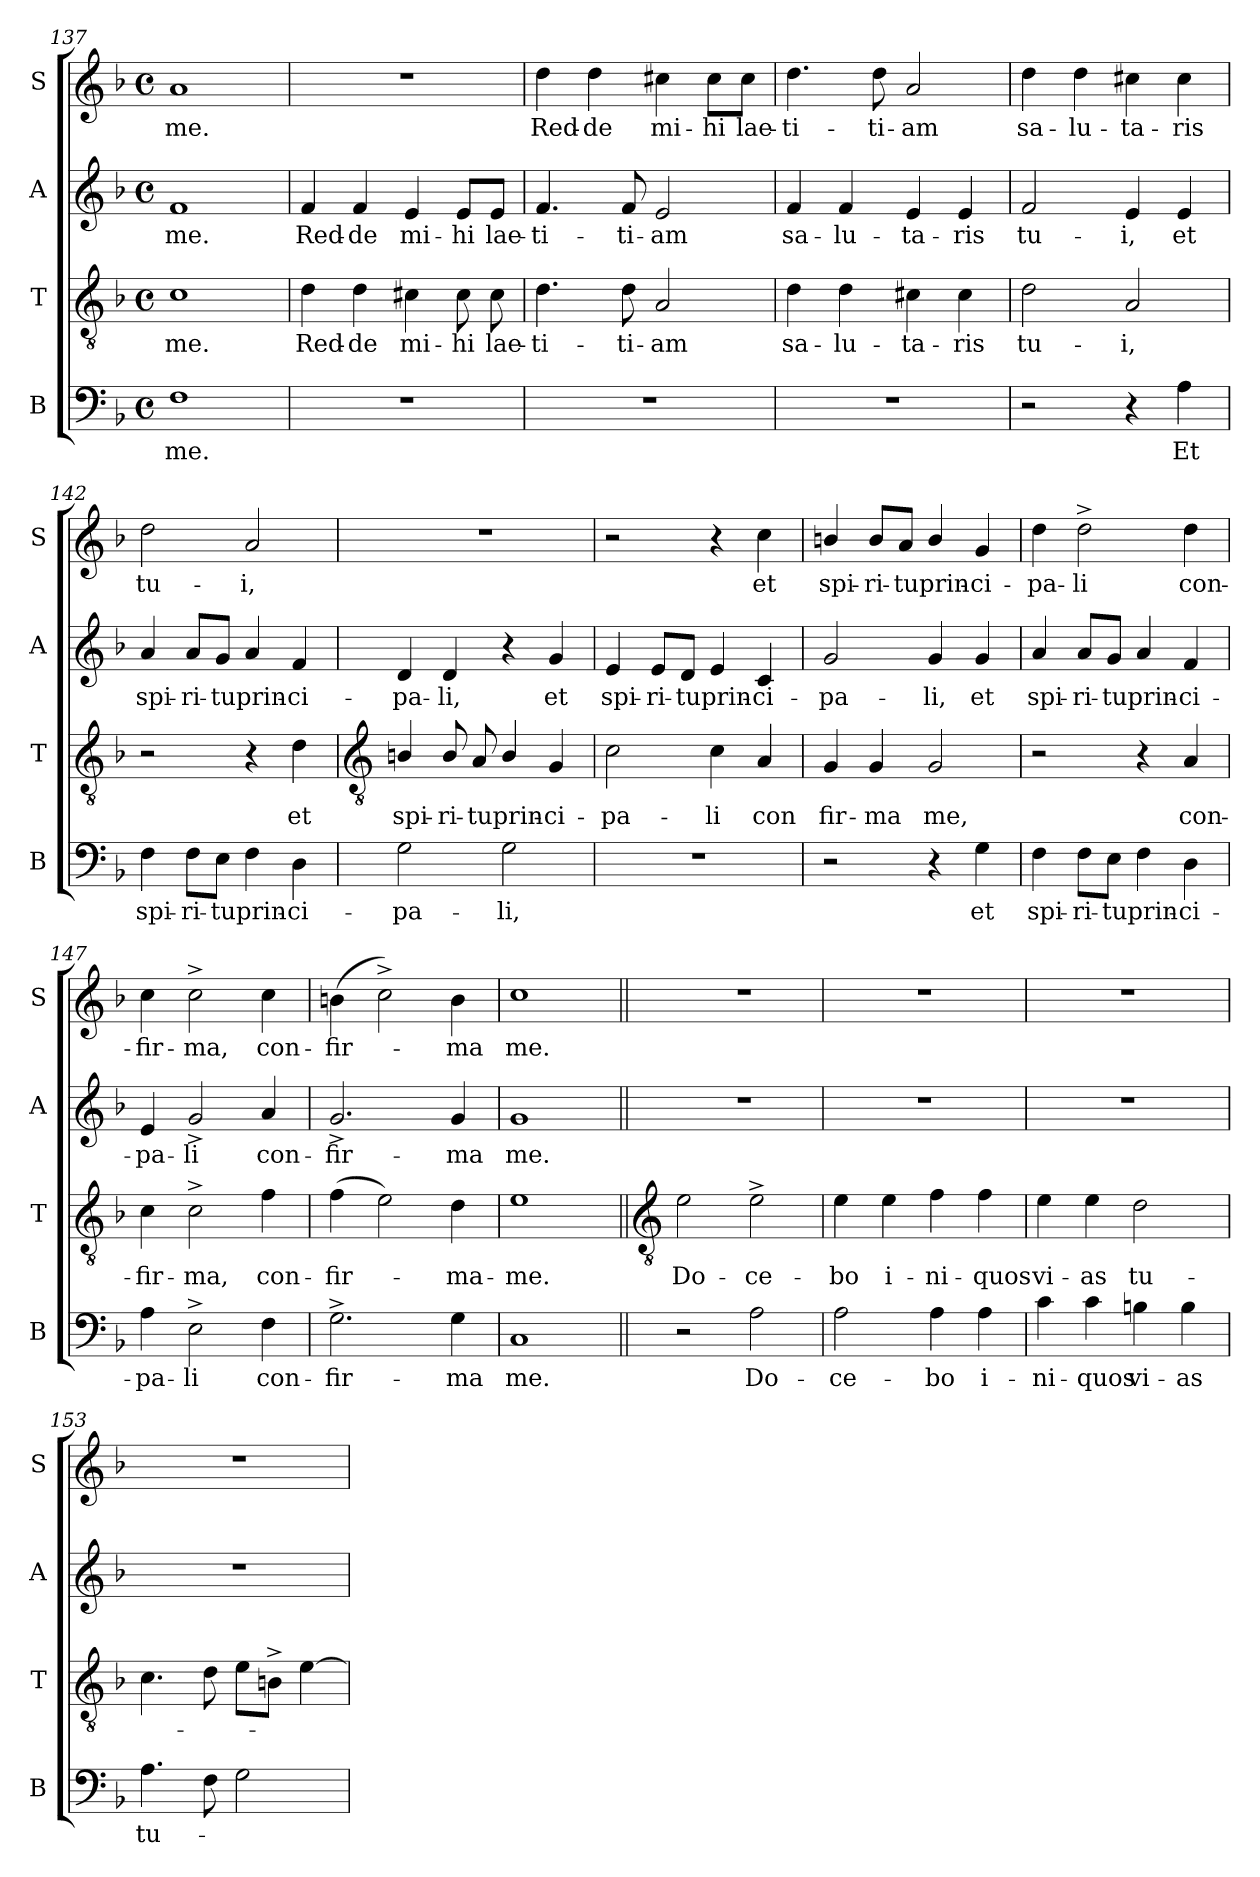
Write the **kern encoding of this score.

**kern	**text	**kern	**text	**kern	**text	**kern	**text
*part4	*part4	*part3	*part3	*part2	*part2	*part1	*part1
*staff4	*staff4	*staff3	*staff3	*staff2	*staff2	*staff1	*staff1
*I"B	*	*I"T	*	*I"A	*	*I"S	*
*I'B	*	*I'T	*	*I'A	*	*I'S	*
*clefF4	*	*clefGv2	*	*clefG2	*	*clefG2	*
*k[b-]	*	*k[b-]	*	*k[b-]	*	*k[b-]	*
*F:	*	*F:	*	*F:	*	*F:	*
*M4/4	*	*M4/4	*	*M4/4	*	*M4/4	*
*met(c)	*	*met(c)	*	*met(c)	*	*met(c)	*
=137	=137	=137	=137	=137	=137	=137	=137
!	!LO:LY:b	!	!LO:LY:b	!	!LO:LY:b	!	!LO:LY:b
1F	me.	1c	me.	1f	me.	1a	me.
=138	=138	=138	=138	=138	=138	=138	=138
!	!	!	!LO:LY:b	!	!LO:LY:b	!	!
1r	.	4d	Red-	4f	Red-	1r	.
!	!	!	!LO:LY:b	!	!LO:LY:b	!	!
.	.	4d	-de	4f	-de	.	.
!	!	!	!LO:LY:b	!	!LO:LY:b	!	!
.	.	4c#X	mi-	4e	mi-	.	.
!	!	!	!LO:LY:b	!	!LO:LY:b	!	!
.	.	8c#	-hi	8e/L	-hi	.	.
!	!	!	!LO:LY:b	!	!LO:LY:b	!	!
.	.	8c#	lae-	8e/J	lae-	.	.
=139	=139	=139	=139	=139	=139	=139	=139
!	!	!	!LO:LY:b	!	!LO:LY:b	!	!LO:LY:b
1r	.	4.d	-ti-	4.f	-ti-	4dd	Red-
!	!	!	!	!	!	!	!LO:LY:b
.	.	.	.	.	.	4dd	-de
!	!	!	!LO:LY:b	!	!LO:LY:b	!	!
.	.	8d	-ti-	8f	-ti-	.	.
!	!	!	!LO:LY:b	!	!LO:LY:b	!	!LO:LY:b
.	.	2A	-am	2e	-am	4cc#X	mi-
!	!	!	!	!	!	!	!LO:LY:b
.	.	.	.	.	.	8cc#\L	-hi
!	!	!	!	!	!	!	!LO:LY:b
.	.	.	.	.	.	8cc#\J	lae-
=140	=140	=140	=140	=140	=140	=140	=140
!	!	!	!LO:LY:b	!	!LO:LY:b	!	!LO:LY:b
1r	.	4d	sa-	4f	sa-	4.dd	-ti-
!	!	!	!LO:LY:b	!	!LO:LY:b	!	!
.	.	4d	-lu-	4f	-lu-	.	.
!	!	!	!	!	!	!	!LO:LY:b
.	.	.	.	.	.	8dd	-ti-
!	!	!	!LO:LY:b	!	!LO:LY:b	!	!LO:LY:b
.	.	4c#X	-ta-	4e	-ta-	2a	-am
!	!	!	!LO:LY:b	!	!LO:LY:b	!	!
.	.	4c#	-ris	4e	-ris	.	.
=141	=141	=141	=141	=141	=141	=141	=141
!	!	!	!LO:LY:b	!	!LO:LY:b	!	!LO:LY:b
2r	.	2d	tu-	2f	tu-	4dd	sa-
!	!	!	!	!	!	!	!LO:LY:b
.	.	.	.	.	.	4dd	-lu-
!	!	!	!LO:LY:b	!	!LO:LY:b	!	!LO:LY:b
4r	.	2A	-i,	4e	-i,	4cc#X	-ta-
!	!LO:LY:b	!	!	!	!LO:LY:b	!	!LO:LY:b
4A	Et	.	.	4e	et	4cc#	-ris
=142	=142	=142	=142	=142	=142	=142	=142
!	!LO:LY:b	!	!	!	!LO:LY:b	!	!LO:LY:b
4F	spi-	2r	.	4a	spi-	2dd	tu-
!	!LO:LY:b	!	!	!	!LO:LY:b	!	!
8F\L	-ri-	.	.	8a/L	-ri-	.	.
!	!LO:LY:b	!	!	!	!LO:LY:b	!	!
8E\J	-tu	.	.	8g/J	-tu	.	.
!	!LO:LY:b	!	!	!	!LO:LY:b	!	!LO:LY:b
4F	prin-	4r	.	4a	prin-	2a	-i,
!	!LO:LY:b	!	!LO:LY:b	!	!LO:LY:b	!	!
4D	-ci-	4d	et	4f	-ci-	.	.
!!LO:LB:g=z
=143	=143	=143	=143	=143	=143	=143	=143
*	*	*clefGv2	*	*	*	*	*
!	!LO:LY:b	!	!LO:LY:b	!	!LO:LY:b	!	!
2G	-pa-	4Bn/	spi-	4d	-pa-	1r	.
!	!	!	!LO:LY:b	!	!LO:LY:b	!	!
.	.	8B/	-ri-	4d	-li,	.	.
!	!	!	!LO:LY:b	!	!	!	!
.	.	8A	-tu	.	.	.	.
!	!LO:LY:b	!	!LO:LY:b	!	!	!	!
2G	-li,	4B/	prin-	4r	.	.	.
!	!	!	!LO:LY:b	!	!LO:LY:b	!	!
.	.	4G	-ci-	4g	et	.	.
=144	=144	=144	=144	=144	=144	=144	=144
!	!	!	!LO:LY:b	!	!LO:LY:b	!	!
1r	.	2c	-pa-	4e	spi-	2r	.
!	!	!	!	!	!LO:LY:b	!	!
.	.	.	.	8e/L	-ri-	.	.
!	!	!	!	!	!LO:LY:b	!	!
.	.	.	.	8d/J	-tu	.	.
!	!	!	!LO:LY:b	!	!LO:LY:b	!	!
.	.	4c	-li	4e	prin-	4r	.
!	!	!	!LO:LY:b	!	!LO:LY:b	!	!LO:LY:b
.	.	4A	con	4c	-ci-	4cc	et
=145	=145	=145	=145	=145	=145	=145	=145
!	!	!	!LO:LY:b	!	!LO:LY:b	!	!LO:LY:b
2r	.	4G	fir-	2g	-pa-	4bn/	spi-
!	!	!	!LO:LY:b	!	!	!	!LO:LY:b
.	.	4G	-ma	.	.	8b/L	-ri-
!	!	!	!	!	!	!	!LO:LY:b
.	.	.	.	.	.	8a/J	-tu
!	!	!	!LO:LY:b	!	!LO:LY:b	!	!LO:LY:b
4r	.	2G	me,	4g	-li,	4b/	prin-
!	!LO:LY:b	!	!	!	!LO:LY:b	!	!LO:LY:b
4G	et	.	.	4g	et	4g	-ci-
=146	=146	=146	=146	=146	=146	=146	=146
!	!LO:LY:b	!	!	!	!LO:LY:b	!	!LO:LY:b
4F	spi-	2r	.	4a	spi-	4dd	-pa-
!	!LO:LY:b	!	!	!	!LO:LY:b	!	!LO:LY:b
8F\L	-ri-	.	.	8a/L	-ri-	2dd^	-li
!	!LO:LY:b	!	!	!	!LO:LY:b	!	!
8E\J	-tu	.	.	8g/J	-tu	.	.
!	!LO:LY:b	!	!	!	!LO:LY:b	!	!
4F	prin-	4r	.	4a	prin-	.	.
!	!LO:LY:b	!	!LO:LY:b	!	!LO:LY:b	!	!LO:LY:b
4D	-ci-	4A	con-	4f	-ci-	4dd	con-
=147	=147	=147	=147	=147	=147	=147	=147
!	!LO:LY:b	!	!LO:LY:b	!	!LO:LY:b	!	!LO:LY:b
4A	-pa-	4c	-fir-	4e	-pa-	4cc	-fir-
!	!LO:LY:b	!	!LO:LY:b	!	!LO:LY:b	!	!LO:LY:b
2E^	-li	2c^	-ma,	2g^	-li	2cc^	-ma,
!	!LO:LY:b	!	!LO:LY:b	!	!LO:LY:b	!	!LO:LY:b
4F	con-	4f	con-	4a	con-	4cc	con-
=148	=148	=148	=148	=148	=148	=148	=148
!	!LO:LY:b	!	!LO:LY:b	!	!LO:LY:b	!	!LO:LY:b
2.G^	-fir-	(>4f	-fir-	2.g^	-fir-	(>4bn	-fir-
.	.	2e)	.	.	.	2cc^)	.
!	!LO:LY:b	!	!LO:LY:b	!	!LO:LY:b	!	!LO:LY:b
4G	-ma	4d	ma-	4g	-ma	4b	ma
=149	=149	=149	=149	=149	=149	=149	=149
!	!LO:LY:b	!	!LO:LY:b	!	!LO:LY:b	!	!LO:LY:b
1C	me.	1e	-me.	1g	me.	1cc	me.
!!LO:LB:g=z
=150||	=150||	=150||	=150||	=150||	=150||	=150||	=150||
*	*	*clefGv2	*	*	*	*	*
!	!	!	!LO:LY:b	!	!	!	!
2r	.	2e	Do-	1r	.	1r	.
!	!LO:LY:b	!	!LO:LY:b	!	!	!	!
2A	Do-	2e^	-ce-	.	.	.	.
=151	=151	=151	=151	=151	=151	=151	=151
!	!LO:LY:b	!	!LO:LY:b	!	!	!	!
2A	-ce-	4e	-bo	1r	.	1r	.
!	!	!	!LO:LY:b	!	!	!	!
.	.	4e	i-	.	.	.	.
!	!LO:LY:b	!	!LO:LY:b	!	!	!	!
4A	-bo	4f	-ni-	.	.	.	.
!	!LO:LY:b	!	!LO:LY:b	!	!	!	!
4A	i-	4f	-quos	.	.	.	.
=152	=152	=152	=152	=152	=152	=152	=152
!	!LO:LY:b	!	!LO:LY:b	!	!	!	!
4c	-ni-	4e	vi-	1r	.	1r	.
!	!LO:LY:b	!	!LO:LY:b	!	!	!	!
4c	-quos	4e	-as	.	.	.	.
!	!LO:LY:b	!	!LO:LY:b	!	!	!	!
4Bn	vi-	2d	tu-	.	.	.	.
!	!LO:LY:b	!	!	!	!	!	!
4B	-as	.	.	.	.	.	.
=153	=153	=153	=153	=153	=153	=153	=153
!	!LO:LY:b	!	!	!	!	!	!
4.A	tu-	4.c	.	1r	.	1r	.
8F	.	8d	.	.	.	.	.
2G	.	8eL	.	.	.	.	.
.	.	8Bn^J	.	.	.	.	.
.	.	[4e	.	.	.	.	.
=	=	=	=	=	=	=	=
*-	*-	*-	*-	*-	*-	*-	*-
